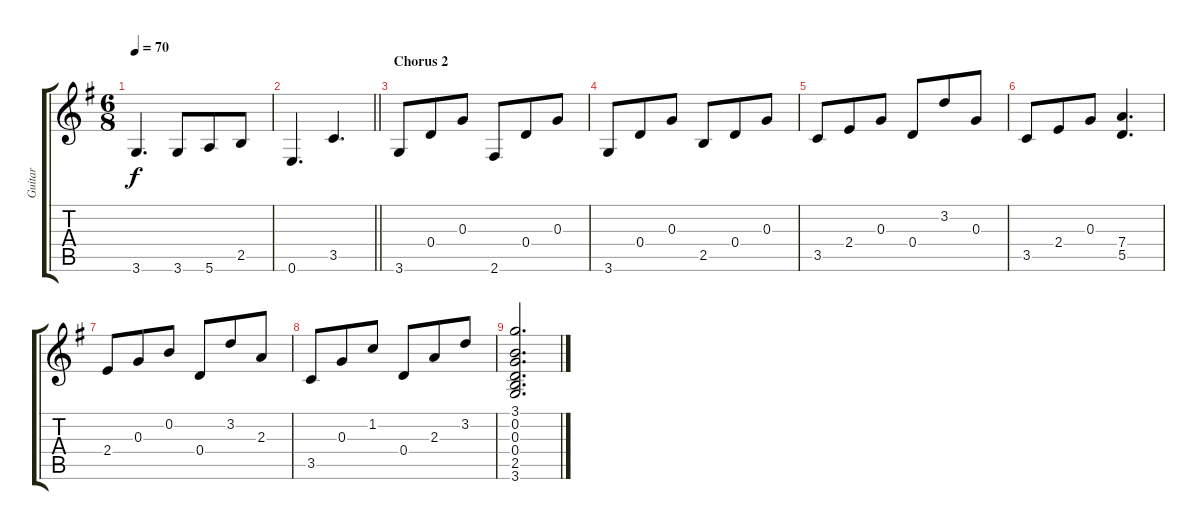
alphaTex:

\track ("Guitar" "Guitar") {instrument overdrivenguitar}
\staff {score tabs}
\tuning (E4 B3 G3 D3 A2 E2) {hide}
\ts (6 8)
\tempo 70
\clef g2
\ks g
3.6.4{d dy f} 3.6.8 5.6.8 2.5.8 |
\barLineRight lightlight
0.6.4{d} 3.5.4{d} |
\section ("" "Chorus 2")
3.6.8 0.4.8 0.3.8 2.6.8 0.4.8 0.3.8 |
3.6.8 0.4.8 0.3.8 2.5.8 0.4.8 0.3.8 |
3.5.8 2.4.8 0.3.8 0.4.8 3.2.8 0.3.8 |
3.5.8 2.4.8 0.3.8 (7.4 5.5).4{d} |
2.4.8 0.3.8 0.2.8 0.4.8 3.2.8 2.3.8 |
3.5.8 0.3.8 1.2.8 0.4.8 2.3.8 3.2.8 |
(3.1 0.2 0.3 0.4 2.5 3.6).2{d}
